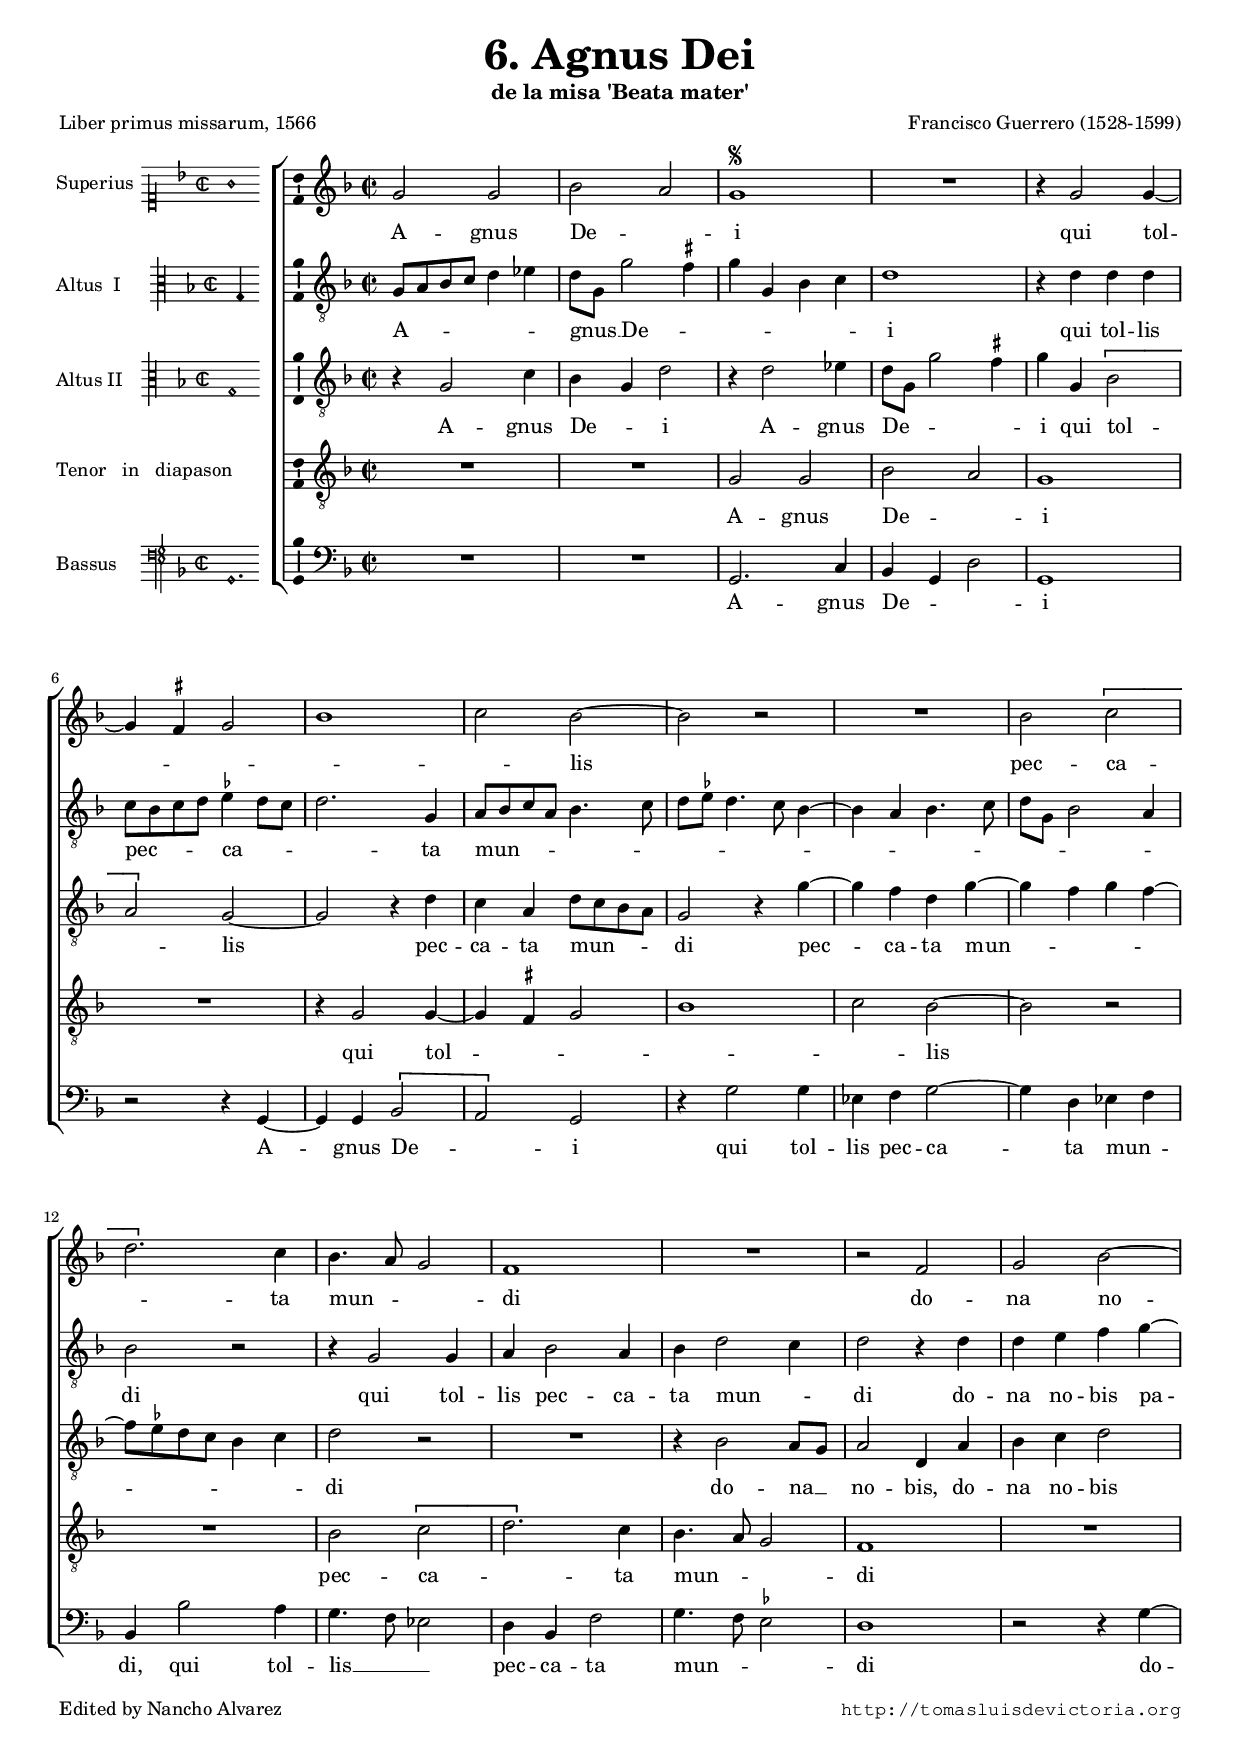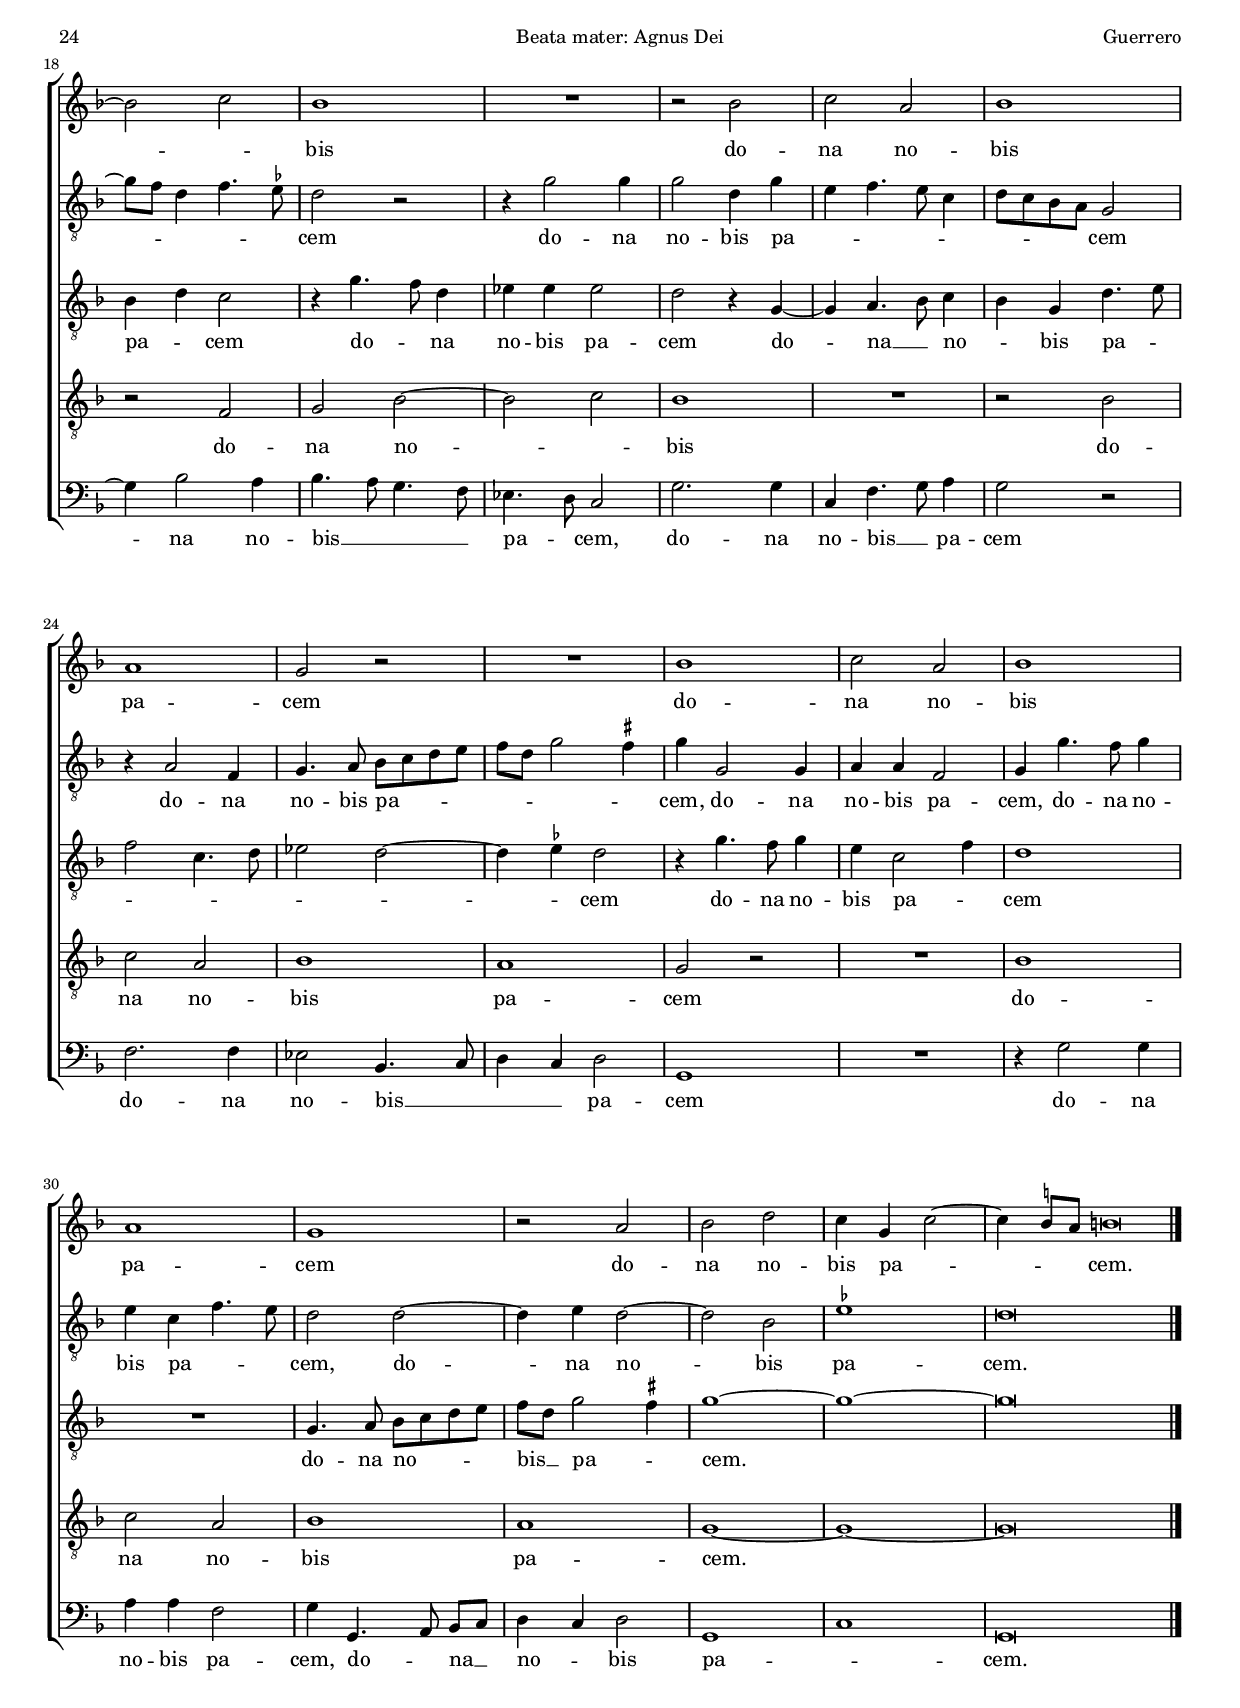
\version "2.18.0"

#(set-default-paper-size "a4")
#(set-global-staff-size 16.4)
#(ly:set-option 'point-and-click #f)
%mobile -s15.0 -i3.5

italicas=\override LyricText.font-shape = #'italic
rectas=\override LyricText.font-shape = #'upright
ss=\once \set suggestAccidentals = ##t
incipitwidth = 20

htitle="Beata mater: Agnus Dei"
hcomposer="Guerrero"

\header {
	title=\markup{\fontsize #3 "6. Agnus Dei"}
	subtitle=\markup{"de la misa 'Beata mater'"}
	%subsubtitle=\markup{\null \vspace #1 }
	composer="Francisco Guerrero (1528-1599)"
        pdfauthor=\composer
	%opus="(-)"
	poet="Liber primus missarum, 1566"
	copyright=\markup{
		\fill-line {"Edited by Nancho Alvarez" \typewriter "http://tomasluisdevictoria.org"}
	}
%	tagline=""
}

global={\key f \major \time 2/2 \skip 1*35 \bar "|." }


cantus=\relative c''{
	g2 g
	bes a
	s4*0^\markup{\hspace #.7 \smaller \smaller \musicglyph #"scripts.segno"}
	g1 
	R1
	r4 g2 g4 ~
	g \ss fis4 g2
	bes1
	c2 bes ~
	bes r
	R1
	bes2 \[c 
	d2.\] c4
	bes4. a8 g2
	f1
	R1
	r2 f 
	g bes ~
	bes c
	bes1
	R1
	r2 bes
	c a
	bes1
	a
	g2 r
	R1
	bes1
	c2 a
	bes1
	a
	g
	r2 a
	bes2 d
	c4 g
	c2 ~
	c4 \ss b8 a b!\breve*1/4
}

altus=\relative c'{
	g8 a bes c d4 ees
	d8 g, g'2 \ss fis4
	g4 g, bes c
	d1
	r4 d d d
	c8 bes c d \ss ees4 d8 c
	d2. g,4
	a8 bes c a bes4. c8
	d8 \ss ees d4. c8 bes4 ~
	bes a bes4. c8
	d g, bes2 a4
	bes2 r
	r4 g2 g4
	a4 bes2 a4
	bes4 d2 c4
	d2 r4 d
	d e f g ~
	g8 f d4 f4. \ss ees8
	d2 r
	r4 g2 g4
	g2 d4 g
	e4 f4. e8 c4
	d8 c bes a g2
	r4 a2 f4
	g4. a8 bes8 c d e
	f d g2 \ss fis4
	g g,2 g4
	a a f2
	g4 g'4. f8 g4
	e4 c f4. e8
	d2 d ~
	d4 e d2 ~
	d bes
	\ss ees1
	d\breve*1/2
}

altusdos=\relative c'{
	r4 g2 c4
	bes g d'2
	r4 d2 ees4
	d8 g, g'2 \ss fis4
	g g, \[bes2
	a\] g ~
	g r4 d'
	c a d8 c bes a
	g2 r4 g' ~
	g4 f d g ~
	g f g f ~
	f8 \ss ees d c bes4 c
	d2 r
	R1
	r4 bes2 a8 g
	a2 d,4 a'
	bes c d2
	bes4 d c2
	r4 g'4. f8 d4
	ees ees ees2
	d2 r4 g, ~
	g a4. bes8 c4
	bes g d'4. e8
	f2 c4. d8 
	ees2 d ~
	d4 \ss ees d2
	r4 g4. f8 g4
	e4 c2 f4
	d1
	R1
	g,4. a8 bes c d e
	f d g2 \ss fis4
	g1 ~
	g ~
	g\breve*1/2
}

tenor=\relative c'{
	R1*2
	g2 g
	bes a
	g1 
	R1
	r4 g2 g4 ~
	g \ss fis4 g2
	bes1
	c2 bes ~
	bes r
	R1
	bes2 \[c 
	d2.\] c4
	bes4. a8 g2
	f1
	R1
	r2 f 
	g bes ~
	bes c
	bes1
	R1
	r2 bes
	c a
	bes1
	a
	g2 r
	R1
	bes1
	c2 a
	bes1
	a
	g ~
	g ~
	g\breve*1/2
}

bassus=\relative c{
	R1*2
	g2. c4
	bes4 g d'2
	g,1
	r2 r4 g ~
	g g \[bes2
	a\] g
	r4 g'2 g4
	ees f g2 ~
	g4 d ees f
	bes, bes'2 a4
	g4. f8 ees2
	d4 bes f'2
	g4. f8 \ss ees2
	d1
	r2 r4 g ~
	g bes2 a4
	bes4. a8 g4. f8
	ees4. d8 c2
	g'2. g4
	c,4 f4. g8 a4
	g2 r
	f2. f4
	ees2 bes4. c8
	d4 c d2
	g,1
	R1
	r4 g'2 g4
	a4 a f2
	g4 g,4. a8 bes[ c]
	d4 c d2
	g,1
	c
	g\breve*1/2
}


textocantus=\lyricmode{
A -- gnus De -- _ i
qui tol -- _ _ _ _ lis
pec -- ca -- _ ta mun -- _ _ di
do -- na no -- _ bis
do -- na no -- bis pa -- cem
do -- na no -- bis pa -- cem
do -- na no -- bis pa -- _ _ _ cem.
}

textoaltus=\lyricmode{
A -- _ _ _ _ _ gnus __ _ De -- _ _ _ _ _ i
qui tol -- lis pec -- _ _ _ ca -- _ _ _ ta mun -- _ _ _ _ _ _ _ _ _ _ _ _ _ _ _ _ _ di
qui tol -- lis pec -- ca -- ta mun -- _ di
do -- na no -- bis pa -- _ _ _ _ cem
do -- na no -- bis pa -- _ _ _ _ _ _ _ _ cem
do -- na no -- bis pa -- _ _ _ _ _ _ _ cem,
do -- na no -- bis pa -- cem,
do -- na no -- bis pa -- _ _ cem,
do -- na no -- bis pa -- cem.
}

textoaltusdos=\lyricmode{
A -- gnus De -- _ i
A -- gnus De -- _ _ _ i
qui tol -- _ lis
pec -- ca -- ta mun -- _ _ _ di
pec -- ca -- ta mun -- _ _ _ _ _ _ _ _ di
do -- na __ _ no -- bis,
do -- na no -- bis pa -- _ cem
do -- _ na no -- bis pa -- cem
do -- na __ _ no -- _ bis pa -- _ _ _ _ _ _ _ cem
do -- na no -- bis pa -- _ cem
do -- na no -- _ _ _ bis __ _ pa -- _ cem. 
}

textotenor=\lyricmode{
A -- gnus De -- _ i
qui tol -- _ _ _ _ lis
pec -- ca -- _ ta mun -- _ _ di
do -- na no -- _ bis
do -- na no -- bis pa -- cem
do -- na no -- bis pa -- cem.
}

textobassus=\lyricmode{
A -- gnus De -- _ _ i
A -- gnus De -- _ i
qui tol -- lis pec -- ca -- ta mun -- _ di,
qui tol -- lis __ _ _ pec -- ca -- ta mun -- _ _ di
do -- na no -- bis __ _ _ _ pa -- _ cem,
do -- na no -- bis __ _ pa -- cem
do -- na no -- bis __ _ _ _ pa -- cem
do -- na no -- bis pa -- cem,
do -- _ na __ _ no -- _ bis pa -- _ cem.
}


incipitcantus=\markup{
	\score{
		{ 
		\set Staff.instrumentName="Superius "
		\override NoteHead.style = #'neomensural
		\override Rest.style = #'neomensural
		\override Staff.TimeSignature.style = #'neomensural
		\cadenzaOn 
		\clef "petrucci-c1"
		\key f \major
		\time 2/2
		g'1
		} 
	\layout {
		\context {\Voice
			\remove Ligature_bracket_engraver
			\consists Mensural_ligature_engraver
		}
		line-width=\incipitwidth
		indent = 0
	}
	}
}

incipitaltus=\markup{
	\score{
		{ 
		\set Staff.instrumentName="Altus  I     "
		\override NoteHead.style = #'neomensural 
		\override Rest.style = #'neomensural
		\override Staff.TimeSignature.style = #'neomensural
		\cadenzaOn 
		\clef "petrucci-c3"
		\key f \major
		\time 2/2
		g4
		} 
	\layout {
		\context {\Voice
			\remove Ligature_bracket_engraver
			\consists Mensural_ligature_engraver
		}
		line-width=\incipitwidth
		indent = 0
	}
	}
}

incipitaltusdos=\markup{
	\score{
		{ 
		\set Staff.instrumentName="Altus II   "
		\override NoteHead.style = #'neomensural 
		\override Rest.style = #'neomensural
		\override Staff.TimeSignature.style = #'neomensural
		\cadenzaOn 
		\clef "petrucci-c3"
		\key f \major
		\time 2/2
		g1
		} 
	\layout {
		\context {\Voice
			\remove Ligature_bracket_engraver
			\consists Mensural_ligature_engraver
		}
		line-width=\incipitwidth
		indent = 0
	}
	}
}


incipitbassus=\markup{
	\score{
		{ 
		\set Staff.instrumentName="Bassus    "
		\override NoteHead.style = #'neomensural 
		\override Rest.style = #'neomensural
		\override Staff.TimeSignature.style = #'neomensural
		\cadenzaOn 
		\clef "petrucci-f4"
		\key f \major
		\time 2/2
		g,1.
		} 
	\layout {
		\context {\Voice
			\remove Ligature_bracket_engraver
			\consists Mensural_ligature_engraver
		}
		line-width=\incipitwidth
		indent = 0
	}
	}
}



\score {\transpose c' c'{
\new ChoirStaff<<

	\new Staff <<\global
	\new Voice="v1" {
		\set Staff.instrumentName=\incipitcantus
		\clef "treble"
		\cantus }
	\new Lyrics \lyricsto "v1" {\textocantus }
	>>

	\new Staff << \global
	\new Voice="v2" {
		\set Staff.instrumentName=\incipitaltus
		\clef "G_8" 
		\altus }
	\new Lyrics \lyricsto "v2" {\textoaltus }
	>>
	
	\new Staff << \global
	\new Voice="v5" {
		\set Staff.instrumentName=\incipitaltusdos
		\clef "G_8" 
		\altusdos }
	\new Lyrics \lyricsto "v5" {\textoaltusdos }
	>>
	
	\new Staff <<\global
	\new Voice="v3" {
		\set Staff.instrumentName=\markup{"Tenor   in   diapason     "}
		\clef "G_8"
		\tenor }
	\new Lyrics \lyricsto "v3" {\textotenor }
	>>

	\new Staff <<\global
	\new Voice="v4" {
		\set Staff.instrumentName=\incipitbassus
		\clef "bass" 
		\bassus }
	\new Lyrics \lyricsto "v4" {\textobassus }
	>>
	
>>

	}%transpose

\layout{ 
	\context {\Lyrics 
		\override VerticalAxisGroup.staff-affinity = #UP
		\override VerticalAxisGroup.nonstaff-relatedstaff-spacing =
			#'((basic-distance . 0) (minimum-distance . 0) (padding . 1))
		\override LyricText.font-size = #1.2
		\override LyricHyphen.minimum-distance = #0.5
	}
	\context {\Score 
		tempoHideNote = ##t
		\override BarNumber.padding = #2 
	}
	\context {\Voice 
		%melismaBusyProperties = #'()
		%autoBeaming = ##f
	}
	\context {\Staff 
                %\RemoveEmptyStaves
                %\override VerticalAxisGroup.remove-first = ##t
		\override VerticalAxisGroup.staff-staff-spacing =
			#'((basic-distance . 12) (minimum-distance . 0) (padding . 1))
		\consists Ambitus_engraver 
		\override LigatureBracket.padding = #1
	}
}

%\midi { \mtempo }

}


\paper{
	evenHeaderMarkup=\markup  \fill-line { \fromproperty #'page:page-number-string \htitle \hcomposer }
	oddHeaderMarkup= \markup  \fill-line { \on-the-fly #not-first-page \hcomposer \on-the-fly #not-first-page \htitle \on-the-fly #not-first-page \fromproperty #'page:page-number-string }
	%system-count=20
	%page-count = 8
        systems-per-page = 3
	ragged-last-bottom = ##f
	indent=3.8\cm
	system-system-spacing =
	#'((basic-distance . 20) (minimum-distance . 0) (padding . 5))
	top-system-spacing = % header
	#'((basic-distance . 9) (minimum-distance . 0) (padding . 0))
	last-bottom-spacing = % footer
	#'((basic-distance . 12) (minimum-distance . 0) (padding . 0))
	markup-system-spacing.padding = #1.5

first-page-number=23
}